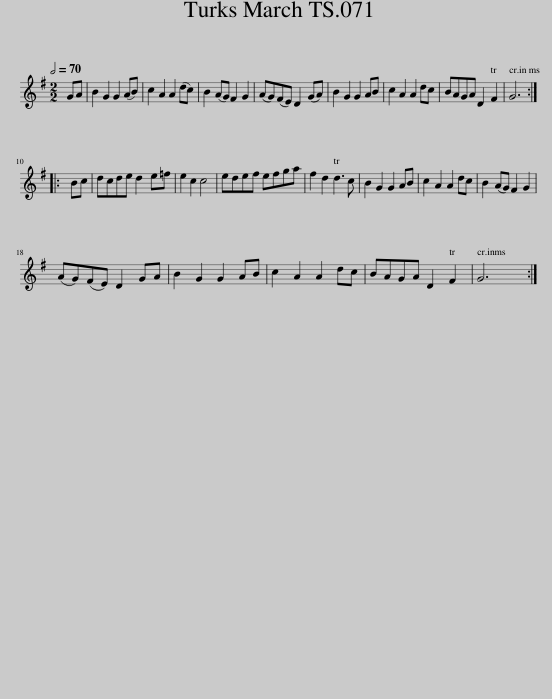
X:1
L:1/8
Q:1/2=70
M:2/2
I:linebreak $
K:G
V:1 treble
V:1
 GA | B2 G2 G2 (AB) | c2 A2 A2 (dc) | B2 (AG) F2 G2 | (AG)(FE) D2 (GA) | %5
 B2 G2 G2 AB | c2 A2 A2 dc | BAGA D2 F2 | G6 ::$ Bc | %10
 dcde d2 e=f | e2 c2 c4 | edef efga | f2 d2 d3 c | B2 G2 G2 AB | %15
 c2 A2 A2 dc | B2 (AG) F2 G2 |$ (AG)(FE) D2 GA | B2 G2 G2 AB | c2 A2 A2 dc | %20
 BAGA D2 F2 | G6 :| %22
